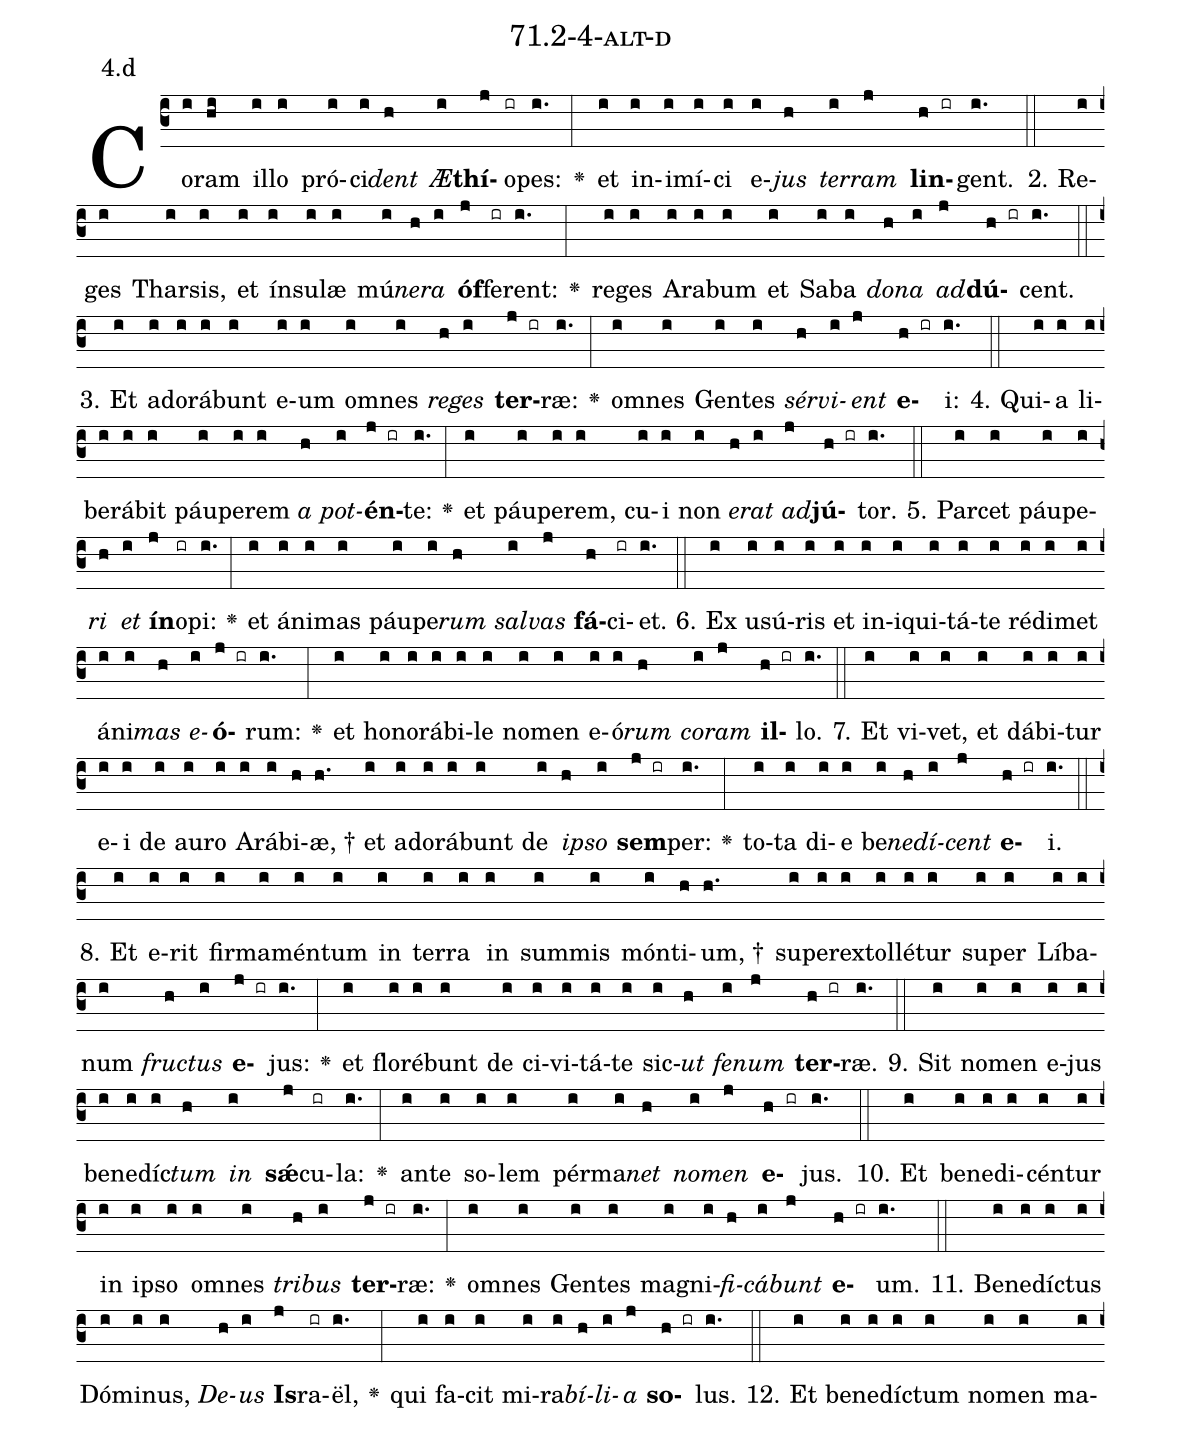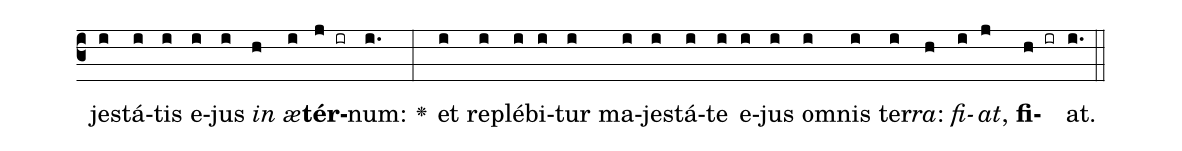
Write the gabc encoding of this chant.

name: 71.2-4-alt-d;
annotation: 4.d;
%%
(c3)Co(i)ram(hi) il(i)lo(i) pró(i)ci(i)<i>dent</i>(h) <i>Æ</i>(i)<b>thí</b>(j)o(ir)pes:(i.) <v>\greheightstar</v>(:) et(i) in(i)i(i)mí(i)ci(i) e(i)<i>jus</i>(h) <i>ter</i>(i)<i>ram</i>(j) <b>lin</b>(h ir)gent.(i.) (::)
2. Re(i)ges(i) Thar(i)sis,(i) et(i) ín(i)su(i)læ(i) mú(i)<i>ne</i>(h)<i>ra</i>(i) <b>óf</b>(j)fe(ir)rent:(i.) <v>\greheightstar</v>(:) re(i)ges(i) A(i)ra(i)bum(i) et(i) Sa(i)ba(i) <i>do</i>(h)<i>na</i>(i) <i>ad</i>(j)<b>dú</b>(h ir)cent.(i.) (::)
3. Et(i) ad(i)o(i)rá(i)bunt(i) e(i)um(i) om(i)nes(i) <i>re</i>(h)<i>ges</i>(i) <b>ter</b>(j ir)ræ:(i.) <v>\greheightstar</v>(:) om(i)nes(i) Gen(i)tes(i) <i>sér</i>(h)<i>vi</i>(i)<i>ent</i>(j) <b>e</b>(h ir)i:(i.) (::)
4. Qui(i)a(i) li(i)be(i)rá(i)bit(i) páu(i)pe(i)rem(i) <i>a</i>(h) <i>pot</i>(i)<b>én</b>(j ir)te:(i.) <v>\greheightstar</v>(:) et(i) páu(i)pe(i)rem,(i) cu(i)i(i) non(i) <i>e</i>(h)<i>rat</i>(i) <i>ad</i>(j)<b>jú</b>(h ir)tor.(i.) (::)
5. Par(i)cet(i) páu(i)pe(i)<i>ri</i>(h) <i>et</i>(i) <b>ín</b>(j)o(ir)pi:(i.) <v>\greheightstar</v>(:) et(i) á(i)ni(i)mas(i) páu(i)pe(i)<i>rum</i>(h) <i>sal</i>(i)<i>vas</i>(j) <b>fá</b>(h)ci(ir)et.(i.) (::)
6. Ex(i) u(i)sú(i)ris(i) et(i) in(i)i(i)qui(i)tá(i)te(i) réd(i)i(i)met(i) á(i)ni(i)<i>mas</i>(h) <i>e</i>(i)<b>ó</b>(j ir)rum:(i.) <v>\greheightstar</v>(:) et(i) ho(i)no(i)rá(i)bi(i)le(i) no(i)men(i) e(i)ó(i)<i>rum</i>(h) <i>co</i>(i)<i>ram</i>(j) <b>il</b>(h ir)lo.(i.) (::)
7. Et(i) vi(i)vet,(i) et(i) dá(i)bi(i)tur(i) e(i)i(i) de(i) au(i)ro(i) A(i)rá(i)bi(h)æ, †(h.) et(i) ad(i)o(i)rá(i)bunt(i) de(i) <i>ip</i>(h)<i>so</i>(i) <b>sem</b>(j ir)per:(i.) <v>\greheightstar</v>(:) to(i)ta(i) di(i)e(i) be(i)<i>ne</i>(h)<i>dí</i>(i)<i>cent</i>(j) <b>e</b>(h ir)i.(i.) (::)
8. Et(i) e(i)rit(i) fir(i)ma(i)mén(i)tum(i) in(i) ter(i)ra(i) in(i) sum(i)mis(i) món(i)ti(h)um, †(h.) su(i)per(i)ex(i)tol(i)lé(i)tur(i) su(i)per(i) Lí(i)ba(i)num(i) <i>fruc</i>(h)<i>tus</i>(i) <b>e</b>(j ir)jus:(i.) <v>\greheightstar</v>(:) et(i) flo(i)ré(i)bunt(i) de(i) ci(i)vi(i)tá(i)te(i) sic(i)<i>ut</i>(h) <i>fe</i>(i)<i>num</i>(j) <b>ter</b>(h ir)ræ.(i.) (::)
9. Sit(i) no(i)men(i) e(i)jus(i) be(i)ne(i)díc(i)<i>tum</i>(h) <i>in</i>(i) <b>sǽ</b>(j)cu(ir)la:(i.) <v>\greheightstar</v>(:) an(i)te(i) so(i)lem(i) pér(i)ma(i)<i>net</i>(h) <i>no</i>(i)<i>men</i>(j) <b>e</b>(h ir)jus.(i.) (::)
10. Et(i) be(i)ne(i)di(i)cén(i)tur(i) in(i) ip(i)so(i) om(i)nes(i) <i>tri</i>(h)<i>bus</i>(i) <b>ter</b>(j ir)ræ:(i.) <v>\greheightstar</v>(:) om(i)nes(i) Gen(i)tes(i) ma(i)gni(i)<i>fi</i>(h)<i>cá</i>(i)<i>bunt</i>(j) <b>e</b>(h ir)um.(i.) (::)
11. Be(i)ne(i)díc(i)tus(i) Dó(i)mi(i)nus,(i) <i>De</i>(h)<i>us</i>(i) <b>Is</b>(j)ra(ir)ël,(i.) <v>\greheightstar</v>(:) qui(i) fa(i)cit(i) mi(i)ra(i)<i>bí</i>(h)<i>li</i>(i)<i>a</i>(j) <b>so</b>(h ir)lus.(i.) (::)
12. Et(i) be(i)ne(i)díc(i)tum(i) no(i)men(i) ma(i)jes(i)tá(i)tis(i) e(i)jus(i) <i>in</i>(h) <i>æ</i>(i)<b>tér</b>(j ir)num:(i.) <v>\greheightstar</v>(:) et(i) re(i)plé(i)bi(i)tur(i) ma(i)jes(i)tá(i)te(i) e(i)jus(i) om(i)nis(i) ter(i)<i>ra</i>:(h) <i>fi</i>(i)<i>at</i>,(j) <b>fi</b>(h ir)at.(i.) (::)
